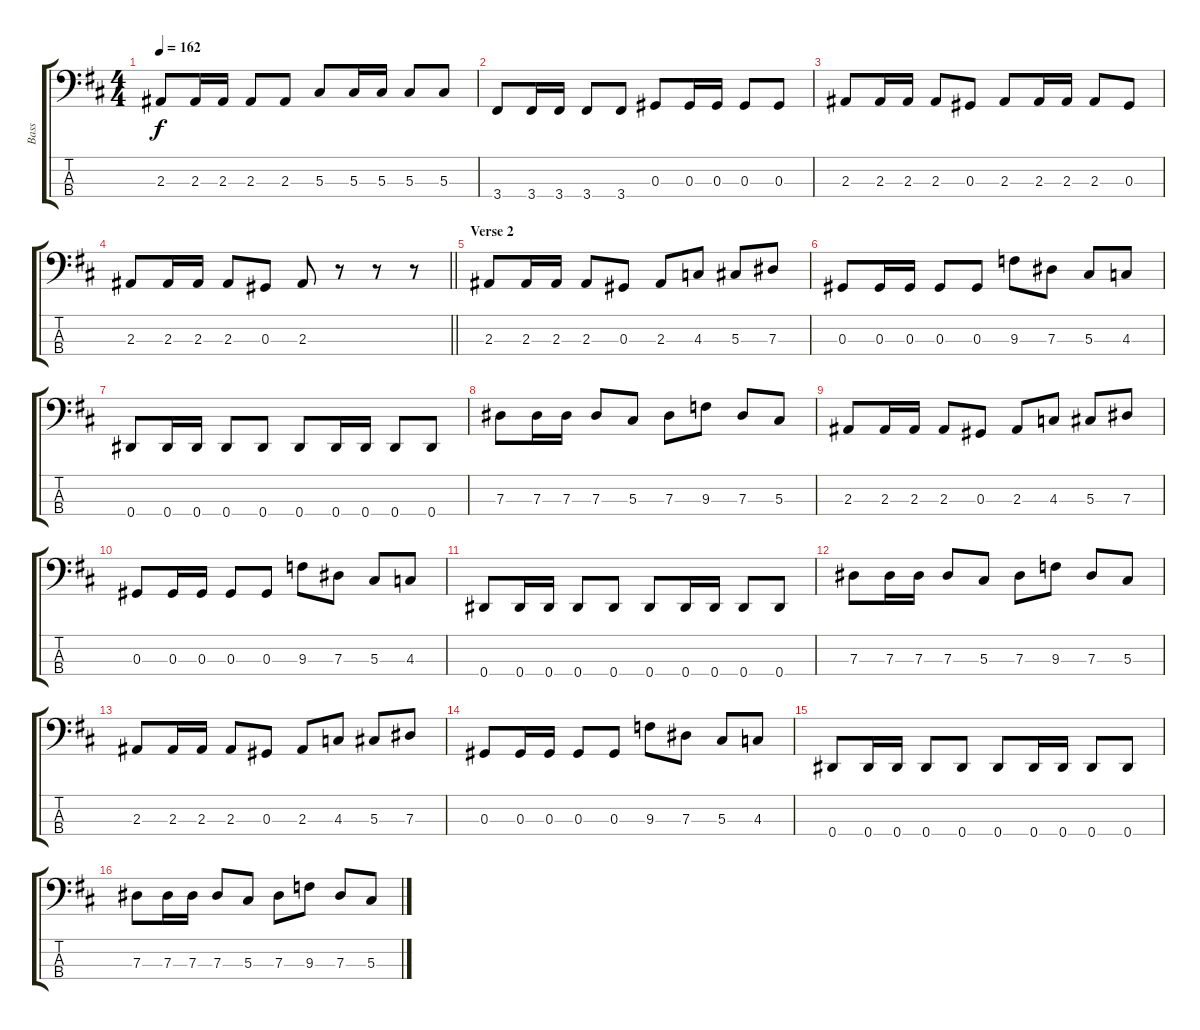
\track ("Bass" "Bass") {instrument electricbasspick}
\staff {score tabs}
\tuning (Gb2 Db2 Ab1 Eb1) {hide}
\ts (4 4)
\tempo 162
\clef f4
\ks d
2.3.8{dy f} 2.3.16 2.3.16 2.3.8 2.3.8 5.3.8 5.3.16 5.3.16 5.3.8 5.3.8 |
3.4.8 3.4.16 3.4.16 3.4.8 3.4.8 0.3.8 0.3.16 0.3.16 0.3.8 0.3.8 |
2.3.8 2.3.16 2.3.16 2.3.8 0.3.8 2.3.8 2.3.16 2.3.16 2.3.8 0.3.8 |
\barLineRight lightlight
2.3.8 2.3.16 2.3.16 2.3.8 0.3.8 2.3.8 r.8 r.8 r.8 |
\section ("" "Verse 2")
2.3.8 2.3.16 2.3.16 2.3.8 0.3.8 2.3.8 4.3.8 5.3.8 7.3.8 |
0.3.8 0.3.16 0.3.16 0.3.8 0.3.8 9.3.8 7.3.8 5.3.8 4.3.8 |
0.4.8 0.4.16 0.4.16 0.4.8 0.4.8 0.4.8 0.4.16 0.4.16 0.4.8 0.4.8 |
7.3.8 7.3.16 7.3.16 7.3.8 5.3.8 7.3.8 9.3.8 7.3.8 5.3.8 |
2.3.8 2.3.16 2.3.16 2.3.8 0.3.8 2.3.8 4.3.8 5.3.8 7.3.8 |
0.3.8 0.3.16 0.3.16 0.3.8 0.3.8 9.3.8 7.3.8 5.3.8 4.3.8 |
0.4.8 0.4.16 0.4.16 0.4.8 0.4.8 0.4.8 0.4.16 0.4.16 0.4.8 0.4.8 |
7.3.8 7.3.16 7.3.16 7.3.8 5.3.8 7.3.8 9.3.8 7.3.8 5.3.8 |
2.3.8 2.3.16 2.3.16 2.3.8 0.3.8 2.3.8 4.3.8 5.3.8 7.3.8 |
0.3.8 0.3.16 0.3.16 0.3.8 0.3.8 9.3.8 7.3.8 5.3.8 4.3.8 |
0.4.8 0.4.16 0.4.16 0.4.8 0.4.8 0.4.8 0.4.16 0.4.16 0.4.8 0.4.8 |
7.3.8 7.3.16 7.3.16 7.3.8 5.3.8 7.3.8 9.3.8 7.3.8 5.3.8
